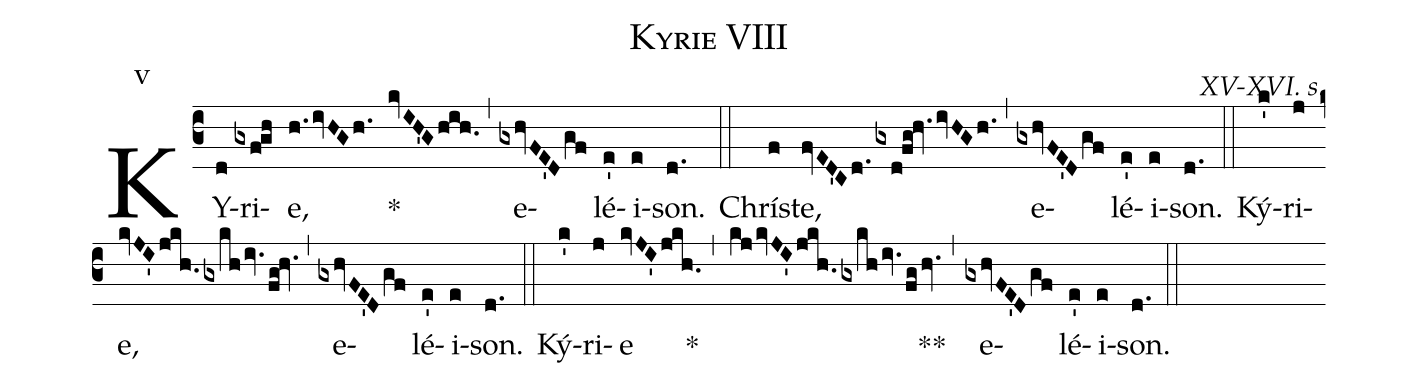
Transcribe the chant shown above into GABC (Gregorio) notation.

name:Kyrie VIII;
mode:v;
commentary:XV-XVI. s.;
%%
(c3) KY(d)ri(gxf!gh)e,(h.ivHGh.) *(kvIH'Ghih.) (,) e(gxhvFE'Dgf)lé(e')i(e)son.(d.) (::)
Chrí(f)ste,(fvED'Cd.gxd!fg!hv./ivHGh.) (,) e(gxhvFE'Dgf)lé(e')i(e)son.(d.) (::)
Ký(k')ri(j)e,(kvJI'jkh.gxkhiv.fg!hv.) (,) e(gxhvFE'Dgf)lé(e')i(e)son.(d.) (::)
Ký(k')ri(j)e(kvJI'jkh.) *(,) (kj/kvJI'jkh.gxkhiv.fg/hv.) **(,) e(gxhvFE'Dgf)lé(e')i(e)son.(d.) (::)
